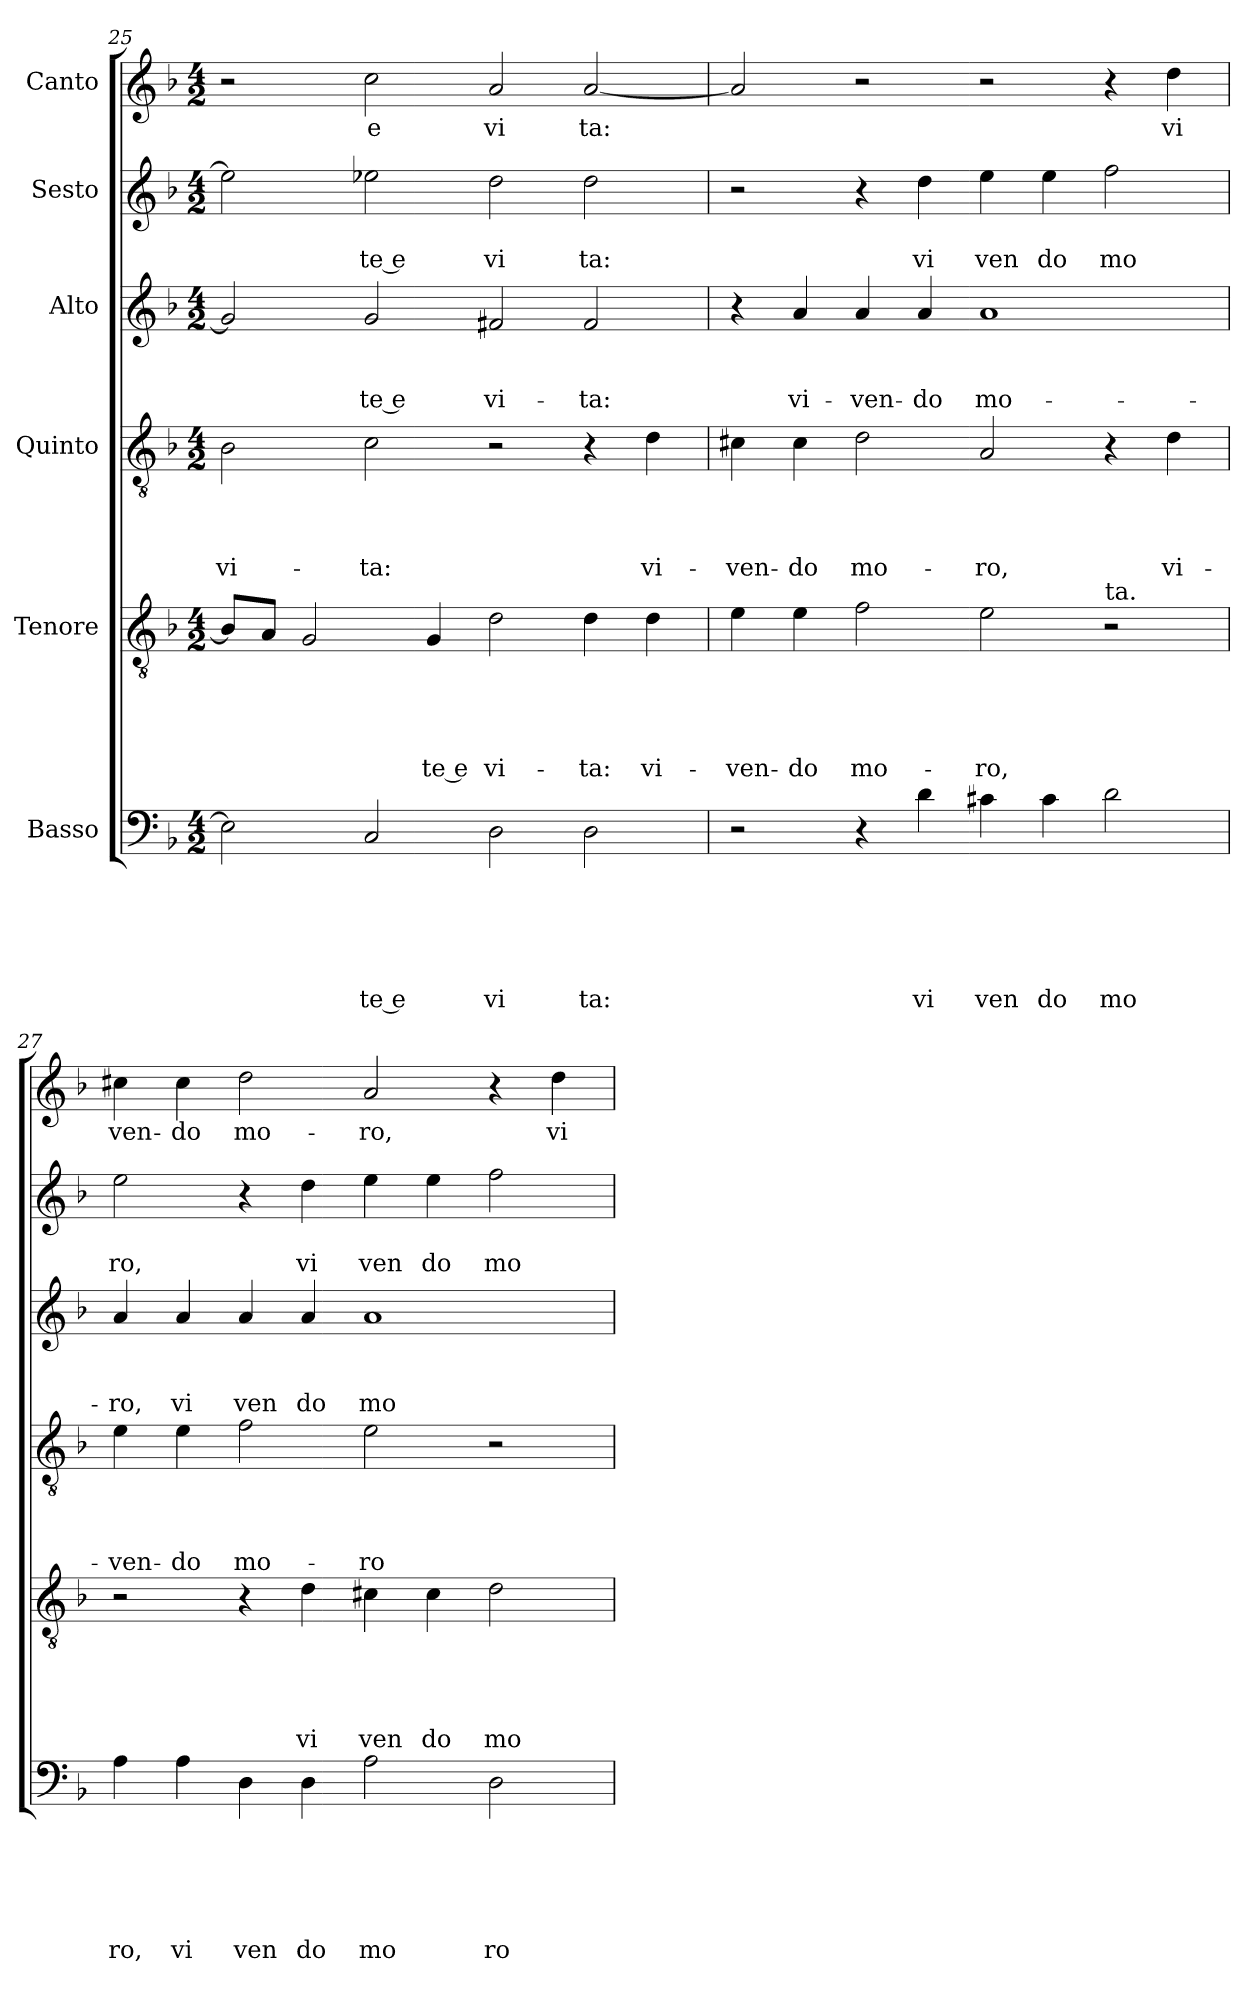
**kern	**text	**text	**text	**text	**text	**text	**kern	**text	**text	**text	**text	**text	**kern	**text	**text	**text	**text	**kern	**text	**text	**text	**kern	**text	**text	**kern	**text
*part6	*part6	*part6	*part6	*part6	*part6	*part6	*part5	*part5	*part5	*part5	*part5	*part5	*part4	*part4	*part4	*part4	*part4	*part3	*part3	*part3	*part3	*part2	*part2	*part2	*part1	*part1
*staff6	*staff6	*staff6	*staff6	*staff6	*staff6	*staff6	*staff5	*staff5	*staff5	*staff5	*staff5	*staff5	*staff4	*staff4	*staff4	*staff4	*staff4	*staff3	*staff3	*staff3	*staff3	*staff2	*staff2	*staff2	*staff1	*staff1
*I"Basso	*	*	*	*	*	*	*I"Tenore	*	*	*	*	*	*I"Quinto	*	*	*	*	*I"Alto	*	*	*	*I"Sesto	*	*	*I"Canto	*
*clefF4	*	*	*	*	*	*	*clefGv2	*	*	*	*	*	*clefGv2	*	*	*	*	*clefG2	*	*	*	*clefG2	*	*	*clefG2	*
*k[b-]	*	*	*	*	*	*	*k[b-]	*	*	*	*	*	*k[b-]	*	*	*	*	*k[b-]	*	*	*	*k[b-]	*	*	*k[b-]	*
*F:	*	*	*	*	*	*	*F:	*	*	*	*	*	*F:	*	*	*	*	*F:	*	*	*	*F:	*	*	*F:	*
*M4/2	*	*	*	*	*	*	*M4/2	*	*	*	*	*	*M4/2	*	*	*	*	*M4/2	*	*	*	*M4/2	*	*	*M4/2	*
=25	=25	=25	=25	=25	=25	=25	=25	=25	=25	=25	=25	=25	=25	=25	=25	=25	=25	=25	=25	=25	=25	=25	=25	=25	=25	=25
!	!	!	!	!	!	!	!	!	!	!	!	!	!	!	!	!	!LO:LY:b	!	!	!	!	!	!	!	!	!
2E\]	.	.	.	.	.	.	8B-/L]	.	.	.	.	.	2B-\	.	.	.	vi-	2g/]	.	.	.	2ee-\]	.	.	2r	.
.	.	.	.	.	.	.	8A/J	.	.	.	.	.	.	.	.	.	.	.	.	.	.	.	.	.	.	.
.	.	.	.	.	.	.	2G/	.	.	.	.	.	.	.	.	.	.	.	.	.	.	.	.	.	.	.
!	!	!	!	!	!	!LO:LY:b:rj	!	!	!	!	!	!	!	!	!	!	!LO:LY:b	!	!	!	!LO:LY:b:rj	!	!	!LO:LY:b:rj	!	!LO:LY:b
2C/	.	.	.	.	.	te e	.	.	.	.	.	.	2c\	.	.	.	-ta:	2g/	.	.	-te e	2ee-X\	.	te e	2cc\	e
!	!	!	!	!	!	!	!	!	!	!	!	!LO:LY:b:rj	!	!	!	!	!	!	!	!	!	!	!	!	!	!
.	.	.	.	.	.	.	4G/	.	.	.	.	-te e	.	.	.	.	.	.	.	.	.	.	.	.	.	.
!	!	!	!	!	!	!LO:LY:b	!	!	!	!	!	!LO:LY:b	!	!	!	!	!	!	!	!	!LO:LY:b	!	!	!LO:LY:b	!	!LO:LY:b
2D\	.	.	.	.	.	vi	2d\	.	.	.	.	vi-	2r	.	.	.	.	2f#X/	.	.	vi-	2dd\	.	vi	2a/	vi
!	!	!	!	!	!	!LO:LY:b	!	!	!	!	!	!LO:LY:b	!	!	!	!	!	!	!	!	!LO:LY:b	!	!	!LO:LY:b	!	!LO:LY:b
2D\	.	.	.	.	.	ta:	4d\	.	.	.	.	-ta:	4r	.	.	.	.	2f#/	.	.	-ta:	2dd\	.	ta:	[<2a/	ta:
!	!	!	!	!	!	!	!	!	!	!	!	!LO:LY:b	!	!	!	!	!LO:LY:b	!	!	!	!	!	!	!	!	!
.	.	.	.	.	.	.	4d\	.	.	.	.	vi-	4d\	.	.	.	vi-	.	.	.	.	.	.	.	.	.
=26	=26	=26	=26	=26	=26	=26	=26	=26	=26	=26	=26	=26	=26	=26	=26	=26	=26	=26	=26	=26	=26	=26	=26	=26	=26	=26
!	!	!	!	!	!	!	!	!	!	!	!	!LO:LY:b	!	!	!	!	!LO:LY:b	!	!	!	!	!	!	!	!	!
2r	.	.	.	.	.	.	4e\	.	.	.	.	-ven-	4c#X\	.	.	.	-ven-	4r	.	.	.	2r	.	.	2a/]	.
!	!	!	!	!	!	!	!	!	!	!	!	!LO:LY:b	!	!	!	!	!LO:LY:b	!	!	!	!LO:LY:b	!	!	!	!	!
.	.	.	.	.	.	.	4e\	.	.	.	.	-do	4c#\	.	.	.	-do	4a/	.	.	vi-	.	.	.	.	.
!	!	!	!	!	!	!	!	!	!	!	!	!LO:LY:b	!	!	!	!	!LO:LY:b	!	!	!	!LO:LY:b	!	!	!	!	!
4r	.	.	.	.	.	.	2f\	.	.	.	.	mo-	2d\	.	.	.	mo-	4a/	.	.	-ven-	4r	.	.	2r	.
!	!	!	!	!	!	!LO:LY:b	!	!	!	!	!	!	!	!	!	!	!	!	!	!	!LO:LY:b	!	!	!LO:LY:b	!	!
4d\	.	.	.	.	.	vi	.	.	.	.	.	.	.	.	.	.	.	4a/	.	.	-do	4dd\	.	vi	.	.
!	!	!	!	!	!	!LO:LY:b	!	!	!	!	!	!LO:LY:b	!	!	!	!	!LO:LY:b	!	!	!	!LO:LY:b	!	!	!LO:LY:b	!	!
4c#X\	.	.	.	.	.	ven	2e\	.	.	.	.	-ro,	2A/	.	.	.	-ro,	1a	.	.	mo-	4ee\	.	ven	2r	.
!	!	!	!	!	!	!LO:LY:b	!	!	!	!	!	!	!	!	!	!	!	!	!	!	!	!	!	!LO:LY:b	!	!
4c#\	.	.	.	.	.	do	.	.	.	.	.	.	.	.	.	.	.	.	.	.	.	4ee\	.	do	.	.
!	!	!	!	!	!	!	!LO:TX:a:t=ta.	!	!	!	!	!	!	!	!	!	!	!	!	!	!	!	!	!	!	!
!	!	!	!	!	!	!LO:LY:b	!	!	!	!	!	!	!	!	!	!	!	!	!	!	!	!	!	!LO:LY:b	!	!
2d\	.	.	.	.	.	mo	2r	.	.	.	.	.	4r	.	.	.	.	.	.	.	.	2ff\	.	mo	4r	.
!	!	!	!	!	!	!	!	!	!	!	!	!	!	!	!	!	!LO:LY:b	!	!	!	!	!	!	!	!	!LO:LY:b
.	.	.	.	.	.	.	.	.	.	.	.	.	4d\	.	.	.	vi-	.	.	.	.	.	.	.	4dd\	vi
!!LO:PB:g=z
=27	=27	=27	=27	=27	=27	=27	=27	=27	=27	=27	=27	=27	=27	=27	=27	=27	=27	=27	=27	=27	=27	=27	=27	=27	=27	=27
!	!	!	!	!	!	!LO:LY:b	!	!	!	!	!	!	!	!	!	!	!LO:LY:b	!	!	!	!LO:LY:b	!	!	!LO:LY:b	!	!LO:LY:b
4A\	.	.	.	.	.	ro,	2r	.	.	.	.	.	4e\	.	.	.	-ven-	4a/	.	.	-ro,	2ee\	.	ro,	4cc#X\	ven-
!	!	!	!	!	!	!LO:LY:b	!	!	!	!	!	!	!	!	!	!	!LO:LY:b	!	!	!	!LO:LY:b	!	!	!	!	!LO:LY:b
4A\	.	.	.	.	.	vi	.	.	.	.	.	.	4e\	.	.	.	-do	4a/	.	.	vi	.	.	.	4cc#\	-do
!	!	!	!	!	!	!LO:LY:b	!	!	!	!	!	!	!	!	!	!	!LO:LY:b	!	!	!	!LO:LY:b	!	!	!	!	!LO:LY:b
4D\	.	.	.	.	.	ven	4r	.	.	.	.	.	2f\	.	.	.	mo-	4a/	.	.	ven	4r	.	.	2dd\	mo-
!	!	!	!	!	!	!LO:LY:b	!	!	!	!	!	!LO:LY:b	!	!	!	!	!	!	!	!	!LO:LY:b	!	!	!LO:LY:b	!	!
4D\	.	.	.	.	.	do	4d\	.	.	.	.	vi	.	.	.	.	.	4a/	.	.	do	4dd\	.	vi	.	.
!	!	!	!	!	!	!LO:LY:b	!	!	!	!	!	!LO:LY:b	!	!	!	!	!LO:LY:b	!	!	!	!LO:LY:b	!	!	!LO:LY:b	!	!LO:LY:b
2A\	.	.	.	.	.	mo	4c#X\	.	.	.	.	ven	2e\	.	.	.	-ro	1a	.	.	mo	4ee\	.	ven	2a/	-ro,
!	!	!	!	!	!	!	!	!	!	!	!	!LO:LY:b	!	!	!	!	!	!	!	!	!	!	!	!LO:LY:b	!	!
.	.	.	.	.	.	.	4c#\	.	.	.	.	do	.	.	.	.	.	.	.	.	.	4ee\	.	do	.	.
!	!	!	!	!	!	!LO:LY:b	!	!	!	!	!	!LO:LY:b	!	!	!	!	!	!	!	!	!	!	!	!LO:LY:b	!	!
2D\	.	.	.	.	.	ro	2d\	.	.	.	.	mo	2r	.	.	.	.	.	.	.	.	2ff\	.	mo	4r	.
!	!	!	!	!	!	!	!	!	!	!	!	!	!	!	!	!	!	!	!	!	!	!	!	!	!	!LO:LY:b
.	.	.	.	.	.	.	.	.	.	.	.	.	.	.	.	.	.	.	.	.	.	.	.	.	4dd\	vi-
=	=	=	=	=	=	=	=	=	=	=	=	=	=	=	=	=	=	=	=	=	=	=	=	=	=	=
*-	*-	*-	*-	*-	*-	*-	*-	*-	*-	*-	*-	*-	*-	*-	*-	*-	*-	*-	*-	*-	*-	*-	*-	*-	*-	*-
